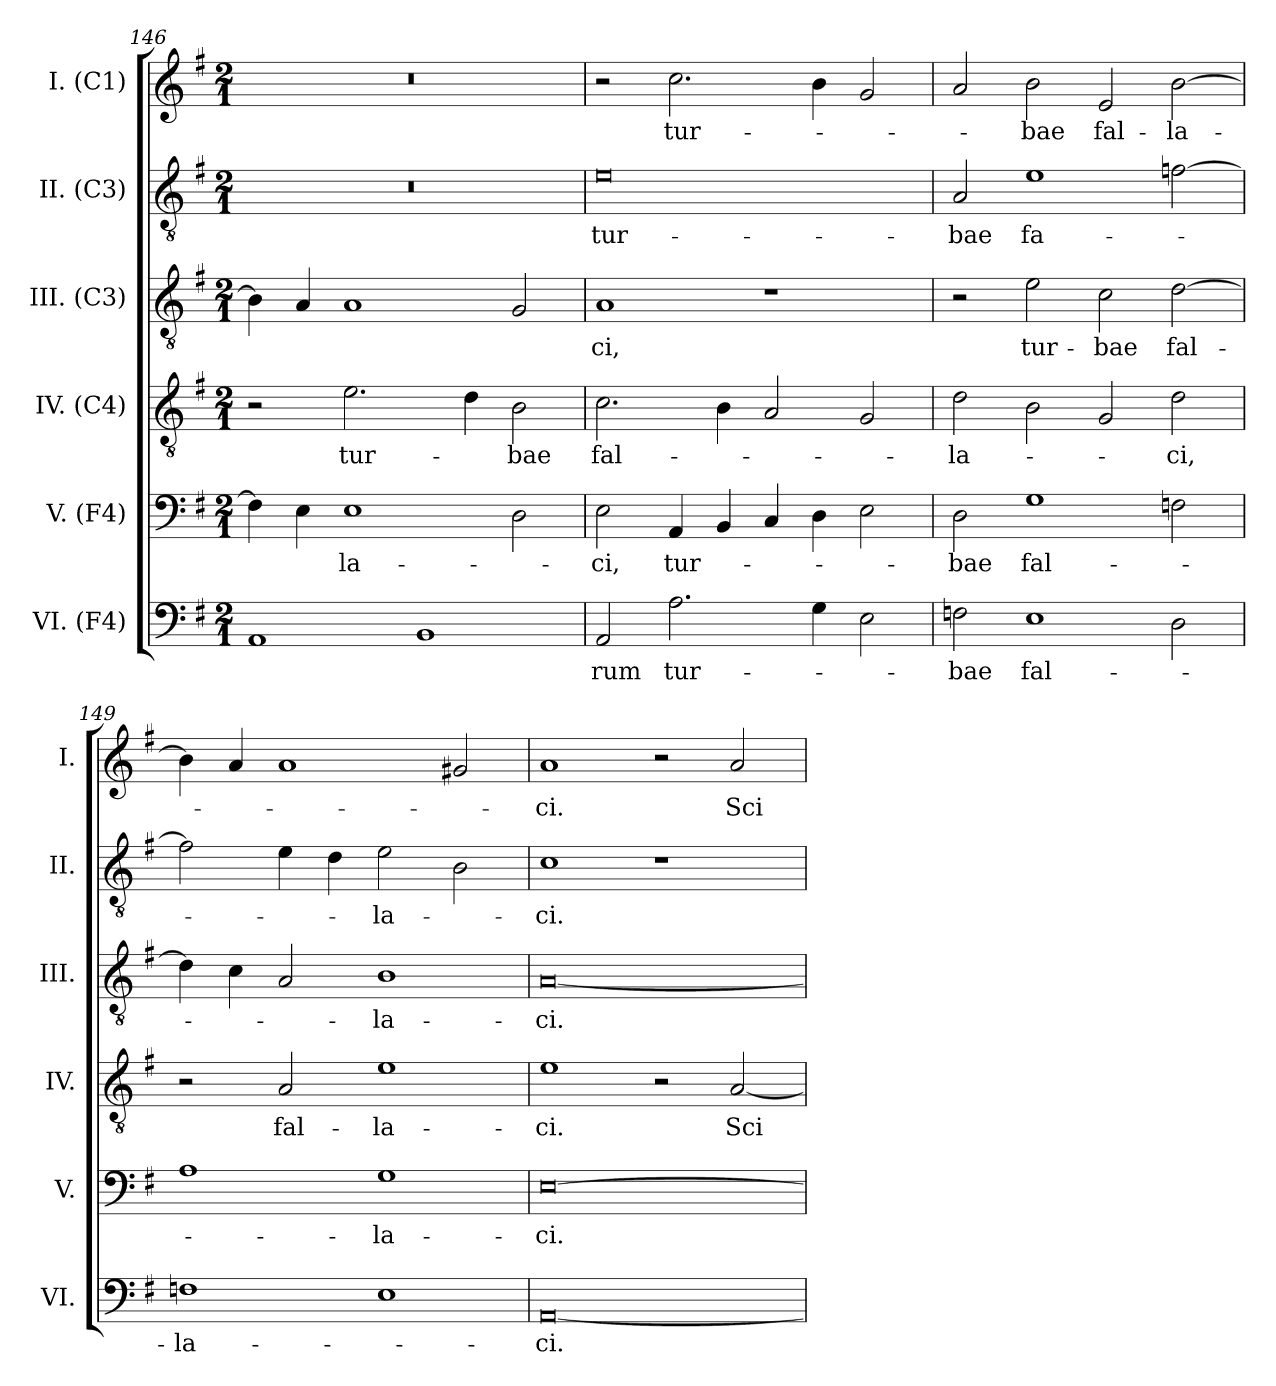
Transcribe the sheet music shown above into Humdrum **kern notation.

**kern	**text	**kern	**text	**kern	**text	**kern	**text	**kern	**text	**kern	**text
*part6	*part6	*part5	*part5	*part4	*part4	*part3	*part3	*part2	*part2	*part1	*part1
*staff6	*staff6	*staff5	*staff5	*staff4	*staff4	*staff3	*staff3	*staff2	*staff2	*staff1	*staff1
*I"VI. (F4)	*	*I"V. (F4)	*	*I"IV. (C4)	*	*I"III. (C3)	*	*I"II. (C3)	*	*I"I. (C1)	*
*I'VI.	*	*I'V.	*	*I'IV.	*	*I'III.	*	*I'II.	*	*I'I.	*
!!LO:PB:g=z
*clefF4	*	*clefF4	*	*clefGv2	*	*clefGv2	*	*clefGv2	*	*clefG2	*
*	*	*	*	*ITrd7c12	*	*ITrd7c12	*	*ITrd7c12	*	*	*
*k[f#]	*	*k[f#]	*	*k[f#]	*	*k[f#]	*	*k[f#]	*	*k[f#]	*
*G:	*	*G:	*	*G:	*	*G:	*	*G:	*	*G:	*
*M2/1	*	*M2/1	*	*M2/1	*	*M2/1	*	*M2/1	*	*M2/1	*
=146	=146	=146	=146	=146	=146	=146	=146	=146	=146	=146	=146
!	!	!	!	!	!	!	!	!LO:N:vis=1	!	!LO:N:vis=1	!
1AAi	.	4Fi\]	.	2r	.	4BBi\]	.	0r	.	0r	.
.	.	4Ei\	.	.	.	4AAi/	.	.	.	.	.
!	!	!	!LO:LY:b:color=#000000	!	!	!	!	!	!	!	!
!	!	!	!	!	!LO:LY:b:color=#000000	!	!	!	!	!	!
.	.	1Ei	-la-	2.Ei\	tur-	1AAi	.	.	.	.	.
1BBi	.	.	.	.	.	.	.	.	.	.	.
.	.	.	.	4Di\	.	.	.	.	.	.	.
!	!	!	!	!	!LO:LY:b:color=#000000	!	!	!	!	!	!
.	.	2Di\	.	2BBi\	-bae	2GGi/	.	.	.	.	.
=147	=147	=147	=147	=147	=147	=147	=147	=147	=147	=147	=147
!	!LO:LY:b:color=#000000	!	!	!	!	!	!	!	!	!	!
!	!	!	!LO:LY:b:color=#000000	!	!	!	!	!	!	!	!
!	!	!	!	!	!LO:LY:b:color=#000000	!	!	!	!	!	!
!	!	!	!	!	!	!	!LO:LY:b:color=#000000	!	!	!	!
!	!	!	!	!	!	!	!	!	!LO:LY:b:color=#000000	!	!
2AAi/	-rum	2Ei\	-ci,	2.Ci\	fal-	1AAi	-ci,	0Ei	tur-	2r	.
!	!LO:LY:b:color=#000000	!	!	!	!	!	!	!	!	!	!
!	!	!	!LO:LY:b:color=#000000	!	!	!	!	!	!	!	!
!	!	!	!	!	!	!	!	!	!	!	!LO:LY:b:color=#000000
2.Ai\	tur-	4AAi/	tur-	.	.	.	.	.	.	2.cci\	tur-
.	.	4BBi/	.	4BBi\	.	.	.	.	.	.	.
.	.	4Ci/	.	2AAi/	.	1r	.	.	.	.	.
4Gi\	.	4Di\	.	.	.	.	.	.	.	4bi\	.
2Ei\	.	2Ei\	.	2GGi/	.	.	.	.	.	2gi/	.
=148	=148	=148	=148	=148	=148	=148	=148	=148	=148	=148	=148
!	!LO:LY:b:color=#000000	!	!	!	!	!	!	!	!	!	!
!	!	!	!LO:LY:b:color=#000000	!	!	!	!	!	!	!	!
!	!	!	!	!	!LO:LY:b:color=#000000	!	!	!	!	!	!
!	!	!	!	!	!	!	!	!	!LO:LY:b:color=#000000	!	!
2Fi\	-bae	2Di\	-bae	2Di\	-la-	2r	.	2AAi/	-bae	2ai/	.
!	!LO:LY:b:color=#000000	!	!	!	!	!	!	!	!	!	!
!	!	!	!LO:LY:b:color=#000000	!	!	!	!	!	!	!	!
!	!	!	!	!	!	!	!LO:LY:b:color=#000000	!	!	!	!
!	!	!	!	!	!	!	!	!	!LO:LY:b:color=#000000	!	!
!	!	!	!	!	!	!	!	!	!	!	!LO:LY:b:color=#000000
1Ei	fal-	1Gi	fal-	2BBi\	.	2Ei\	tur-	1Ei	fa-	2bi\	-bae
!	!	!	!	!	!	!	!LO:LY:b:color=#000000	!	!	!	!
!	!	!	!	!	!	!	!	!	!	!	!LO:LY:b:color=#000000
.	.	.	.	2GGi/	.	2Ci\	-bae	.	.	2ei/	fal-
!	!	!	!	!	!LO:LY:b:color=#000000	!	!	!	!	!	!
!	!	!	!	!	!	!	!LO:LY:b:color=#000000	!	!	!	!
!	!	!	!	!	!	!	!	!	!	!	!LO:LY:b:color=#000000
2Di\	.	2Fi\	.	2Di\	-ci,	[2Di\	fal-	[2Fi\	.	[2bi\	-la-
=149	=149	=149	=149	=149	=149	=149	=149	=149	=149	=149	=149
!	!LO:LY:b:color=#000000	!	!	!	!	!	!	!	!	!	!
1Fi	-la-	1Ai	.	2r	.	4Di\]	.	2Fi\]	.	4bi\]	.
.	.	.	.	.	.	4Ci\	.	.	.	4ai/	.
!	!	!	!	!	!LO:LY:b:color=#000000	!	!	!	!	!	!
.	.	.	.	2AAi/	fal-	2AAi/	.	4Ei\	.	1ai	.
.	.	.	.	.	.	.	.	4Di\	.	.	.
!	!	!	!LO:LY:b:color=#000000	!	!	!	!	!	!	!	!
!	!	!	!	!	!LO:LY:b:color=#000000	!	!	!	!	!	!
!	!	!	!	!	!	!	!LO:LY:b:color=#000000	!	!	!	!
!	!	!	!	!	!	!	!	!	!LO:LY:b:color=#000000	!	!
1Ei	.	1Gi	-la-	1Ei	-la-	1BBi	-la-	2Ei\	-la-	.	.
.	.	.	.	.	.	.	.	2BBi\	.	2g#i/	.
!!LO:LB:g=z
=150	=150	=150	=150	=150	=150	=150	=150	=150	=150	=150	=150
!	!LO:LY:b:color=#000000	!	!	!	!	!	!	!	!	!	!
!	!	!	!LO:LY:b:color=#000000	!	!	!	!	!	!	!	!
!	!	!	!	!	!LO:LY:b:color=#000000	!	!	!	!	!	!
!	!	!	!	!	!	!	!LO:LY:b:color=#000000	!	!	!	!
!	!	!	!	!	!	!	!	!	!LO:LY:b:color=#000000	!	!
!	!	!	!	!	!	!	!	!	!	!	!LO:LY:b:color=#000000
[0AAi	-ci.	[0Ei	-ci.	1Ei	-ci.	[0AAi	-ci.	1Ci	-ci.	1ai	-ci.
.	.	.	.	2r	.	.	.	1r	.	2r	.
!	!	!	!	!	!LO:LY:b:color=#000000	!	!	!	!	!	!
!	!	!	!	!	!	!	!	!	!	!	!LO:LY:b:color=#000000
.	.	.	.	[2AAi/	Sci-	.	.	.	.	2ai/	Sci-
=	=	=	=	=	=	=	=	=	=	=	=
*-	*-	*-	*-	*-	*-	*-	*-	*-	*-	*-	*-
